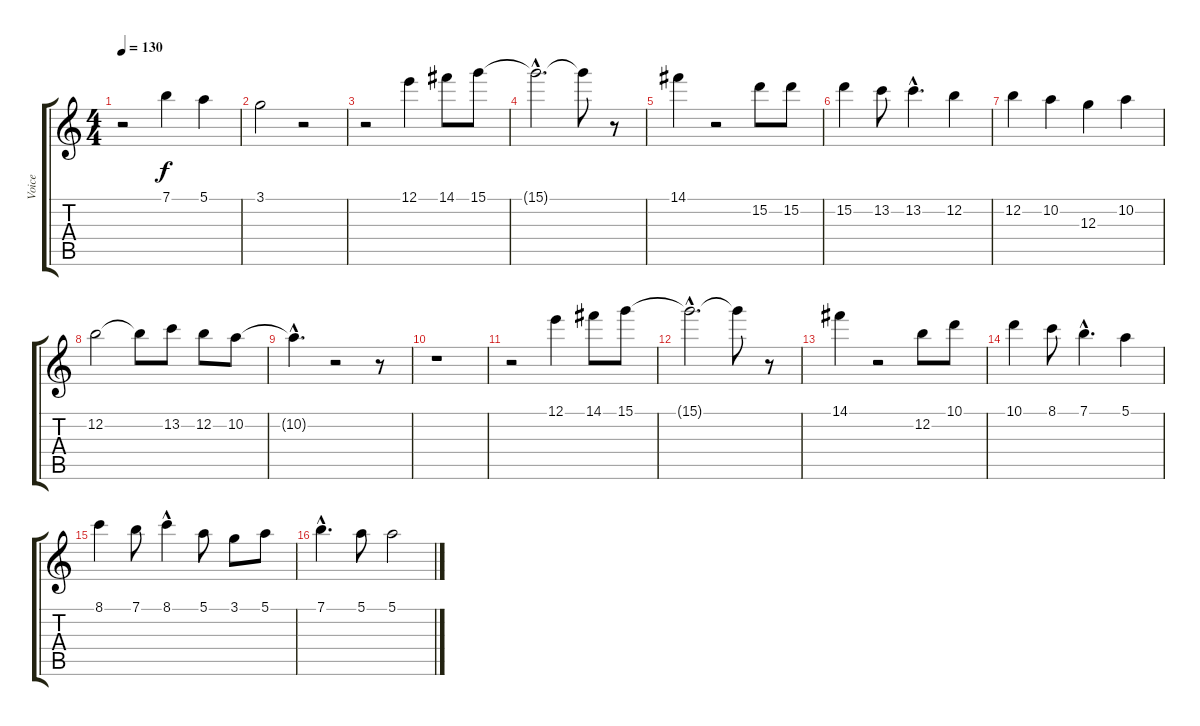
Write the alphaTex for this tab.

\track ("Voice" "Voice") {instrument electricguitarjazz}
\staff {score tabs}
\tuning (E4 B3 G3 D3 A2 E2) {hide}
\ts (4 4)
\tempo 130
\clef g2
\ks c
r.2{dy f} 7.1.4 5.1.4 |
3.1.2 r.2 |
r.2 12.1.4 14.1.8 15.1.8 |
15.1{hac t}.2{d} 15.1{t}.8 r.8 |
14.1.4 r.2 15.2.8 15.2.8 |
15.2.4 13.2.8 13.2{hac}.4{d} 12.2.4 |
12.2.4 10.2.4 12.3.4 10.2.4 |
12.2.2 12.2{t}.8 13.2.8 12.2.8 10.2.8 |
10.2{hac t}.4{d} r.2 r.8 |
r.1 |
r.2 12.1.4 14.1.8 15.1.8 |
15.1{hac t}.2{d} 15.1{t}.8 r.8 |
14.1.4 r.2 12.2.8 10.1.8 |
10.1.4 8.1.8 7.1{hac}.4{d} 5.1.4 |
8.1.4 7.1.8 8.1{hac}.4 5.1.8 3.1.8 5.1.8 |
7.1{hac}.4{d} 5.1.8 5.1.2
